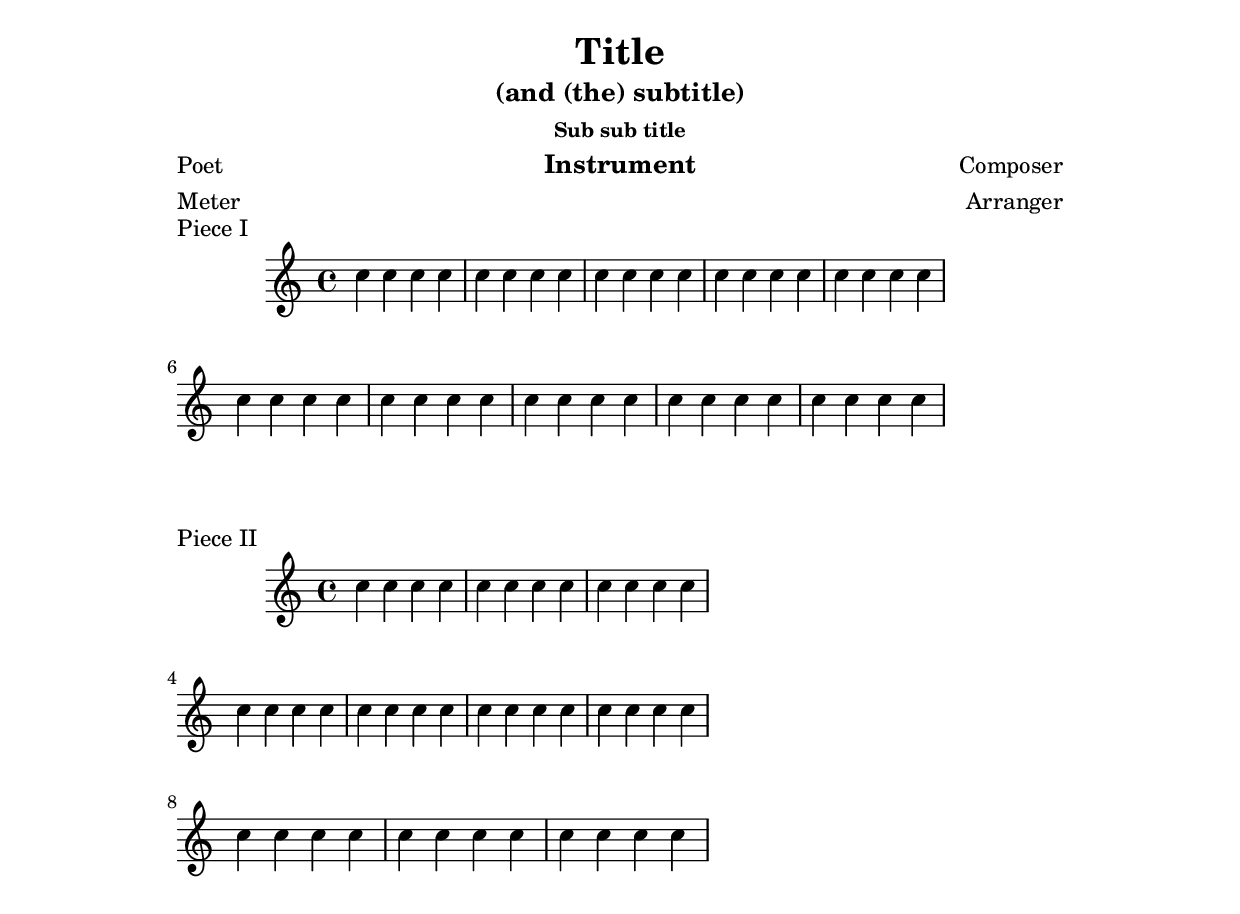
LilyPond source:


\version "2.7.32"


    
\header {

     texidoc = "This shows how different settings on \paper modify the
general page layout. Basically \paper will set the values for the
whole paper while \layout for each \score block.

This file is best viewed outside the collated files document.
" 

 
    title = "Title"
    subtitle = "(and (the) subtitle)"
    subsubtitle = "Sub sub title"
    poet = "Poet"
    composer = "Composer"
    texttranslator = "Text Translator"
    meter = "Meter"
    arranger = "Arranger"
    instrument = "Instrument"
  }

\paper {
    %paper-width = 2\cm
    %paper-height = 2\cm
    top-margin = 2\cm
    bottom-margin = 2\cm
    %heap-separation = 7\cm
    %foot-separation = 7\cm
    ragged-bottom = ##t
    ragged-last-bottom = ##t
    left-margin = 3\cm
    line-width = 15\cm
    %rigthmargin = 3\cm
    interscoreline = 3\cm
}


\book {
    \score {
        \relative c'' {
            \repeat unfold 10 {
                \repeat unfold 4 {c4}
            }
        }
        \header {piece = "Piece I"}
        \layout {line-width = 13\cm}
    }
    \score {
        \relative c'' {
            \repeat unfold 10 {
                \repeat unfold 4 {c4}
            }
        }
        \header {
	  breakbefore = ##f
	  piece = "Piece II"
	}
        \layout {line-width = 9\cm}
    }
}
